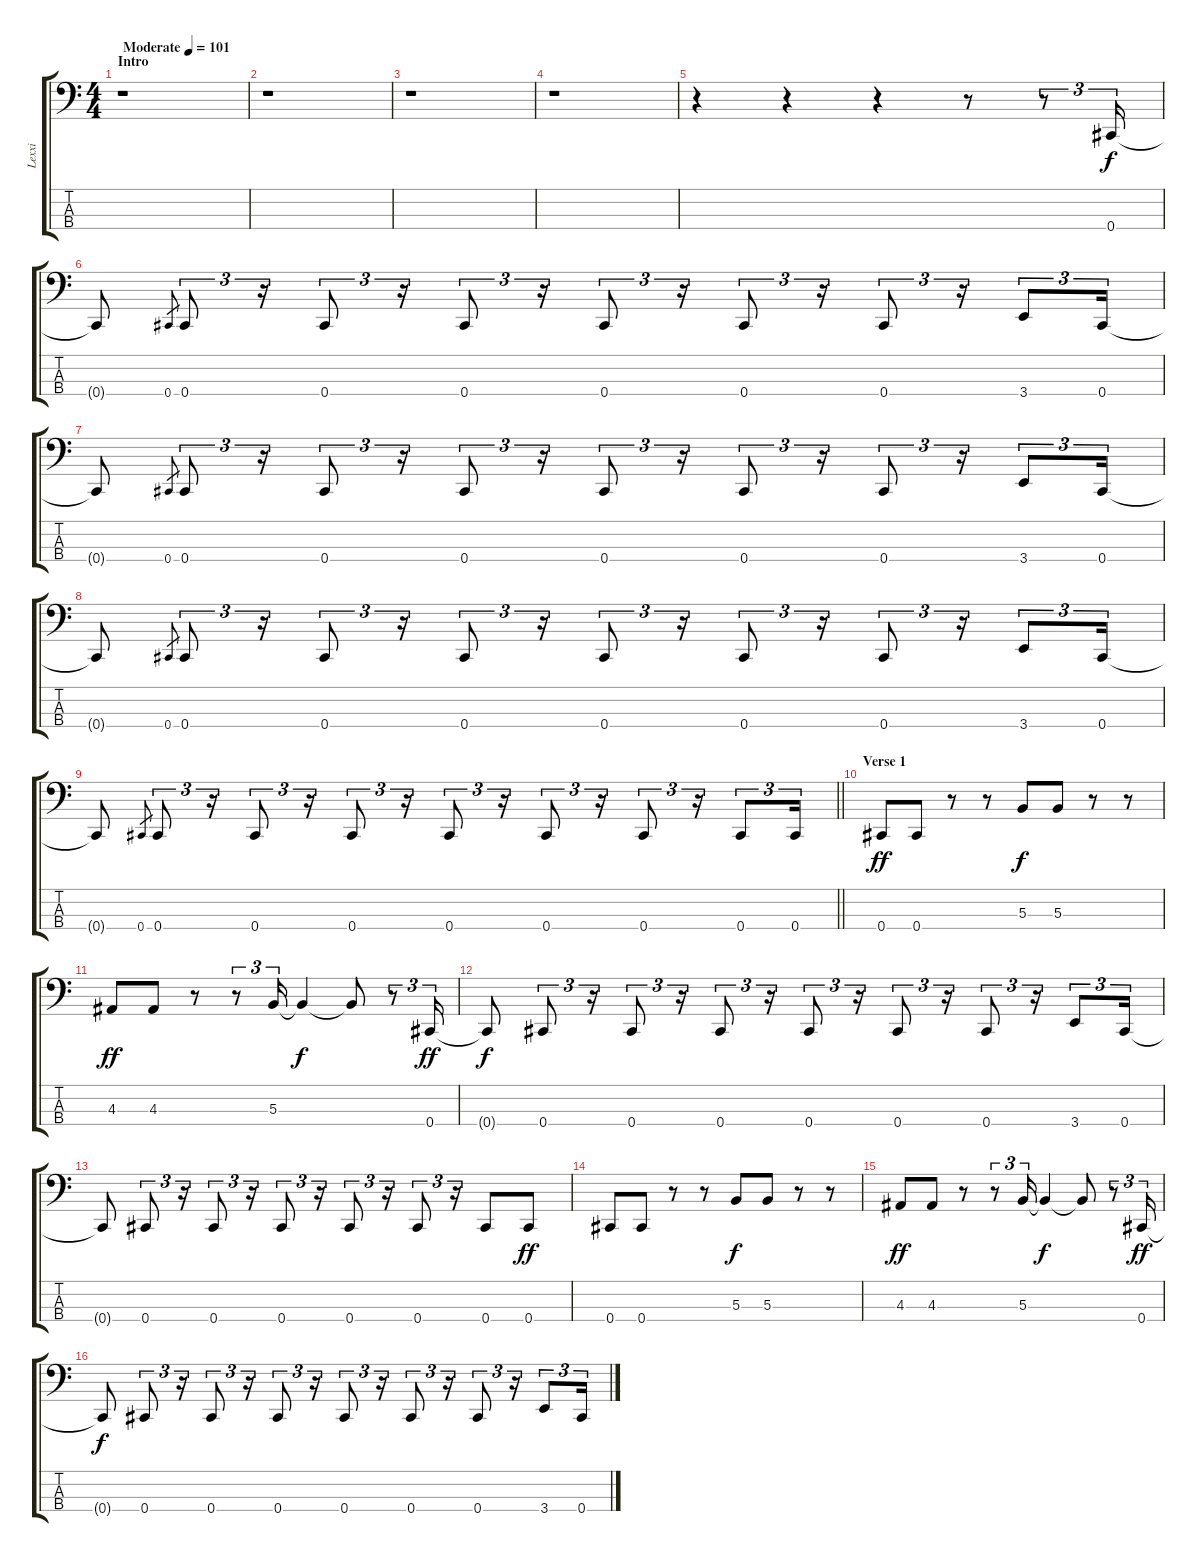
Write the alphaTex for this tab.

\track ("Lexxi" "Lexxi") {instrument electricbasspick}
\staff {score tabs}
\tuning (E2 B1 Gb1 Db1) {hide}
\ts (4 4)
\section ("" "Intro")
\tempo (101 "Moderate")
\clef f4
\ks c
r.1{dy f instrument electricbasspick} |
r.1 |
r.1 |
r.1 |
r.4 r.4 r.4 r.8 r.8{tu (3 2)} 0.4.16{tu (3 2)} |
0.4{t}.8 0.4.8{gr} 0.4.8{tu (3 2)} r.16{tu (3 2)} 0.4.8{tu (3 2)} r.16{tu (3 2)} 0.4.8{tu (3 2)} r.16{tu (3 2)} 0.4.8{tu (3 2)} r.16{tu (3 2)} 0.4.8{tu (3 2)} r.16{tu (3 2)} 0.4.8{tu (3 2)} r.16{tu (3 2)} 3.4.8{tu (3 2)} 0.4.16{tu (3 2)} |
0.4{t}.8 0.4.8{gr} 0.4.8{tu (3 2)} r.16{tu (3 2)} 0.4.8{tu (3 2)} r.16{tu (3 2)} 0.4.8{tu (3 2)} r.16{tu (3 2)} 0.4.8{tu (3 2)} r.16{tu (3 2)} 0.4.8{tu (3 2)} r.16{tu (3 2)} 0.4.8{tu (3 2)} r.16{tu (3 2)} 3.4.8{tu (3 2)} 0.4.16{tu (3 2)} |
0.4{t}.8 0.4.8{gr} 0.4.8{tu (3 2)} r.16{tu (3 2)} 0.4.8{tu (3 2)} r.16{tu (3 2)} 0.4.8{tu (3 2)} r.16{tu (3 2)} 0.4.8{tu (3 2)} r.16{tu (3 2)} 0.4.8{tu (3 2)} r.16{tu (3 2)} 0.4.8{tu (3 2)} r.16{tu (3 2)} 3.4.8{tu (3 2)} 0.4.16{tu (3 2)} |
\barLineRight lightlight
0.4{t}.8 0.4.8{gr} 0.4.8{tu (3 2)} r.16{tu (3 2)} 0.4.8{tu (3 2)} r.16{tu (3 2)} 0.4.8{tu (3 2)} r.16{tu (3 2)} 0.4.8{tu (3 2)} r.16{tu (3 2)} 0.4.8{tu (3 2)} r.16{tu (3 2)} 0.4.8{tu (3 2)} r.16{tu (3 2)} 0.4.8{tu (3 2)} 0.4.16{tu (3 2)} |
\section ("" "Verse 1")
0.4.8{dy ff} 0.4.8 r.8 r.8 5.3.8{dy f} 5.3.8 r.8 r.8 |
4.3.8{dy ff} 4.3.8 r.8 r.8{tu (3 2)} 5.3.16{tu (3 2)} 5.3{t}.4{dy f} 5.3{t}.8 r.8{tu (3 2)} 0.4.16{tu (3 2) dy ff} |
0.4{t}.8{dy f} 0.4.8{tu (3 2)} r.16{tu (3 2)} 0.4.8{tu (3 2)} r.16{tu (3 2)} 0.4.8{tu (3 2)} r.16{tu (3 2)} 0.4.8{tu (3 2)} r.16{tu (3 2)} 0.4.8{tu (3 2)} r.16{tu (3 2)} 0.4.8{tu (3 2)} r.16{tu (3 2)} 3.4.8{tu (3 2)} 0.4.16{tu (3 2)} |
0.4{t}.8 0.4.8{tu (3 2)} r.16{tu (3 2)} 0.4.8{tu (3 2)} r.16{tu (3 2)} 0.4.8{tu (3 2)} r.16{tu (3 2)} 0.4.8{tu (3 2)} r.16{tu (3 2)} 0.4.8{tu (3 2)} r.16{tu (3 2)} 0.4.8 0.4.8{dy ff} |
0.4.8 0.4.8 r.8 r.8 5.3.8{dy f} 5.3.8 r.8 r.8 |
4.3.8{dy ff} 4.3.8 r.8 r.8{tu (3 2)} 5.3.16{tu (3 2)} 5.3{t}.4{dy f} 5.3{t}.8 r.8{tu (3 2)} 0.4.16{tu (3 2) dy ff} |
0.4{t}.8{dy f} 0.4.8{tu (3 2)} r.16{tu (3 2)} 0.4.8{tu (3 2)} r.16{tu (3 2)} 0.4.8{tu (3 2)} r.16{tu (3 2)} 0.4.8{tu (3 2)} r.16{tu (3 2)} 0.4.8{tu (3 2)} r.16{tu (3 2)} 0.4.8{tu (3 2)} r.16{tu (3 2)} 3.4.8{tu (3 2)} 0.4.16{tu (3 2)}
